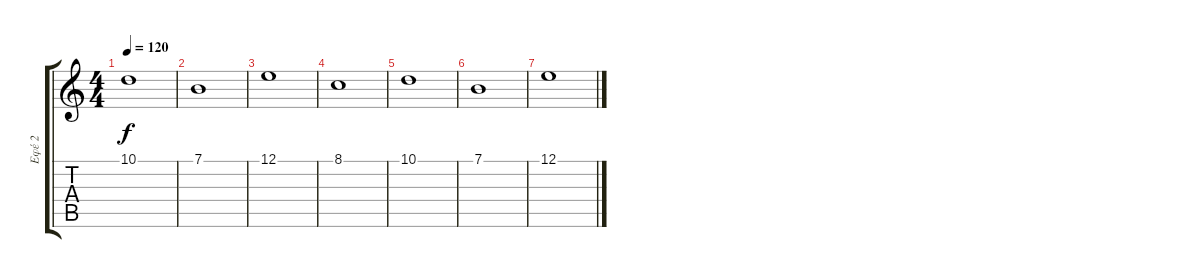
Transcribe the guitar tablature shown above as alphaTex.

\track ("Εφέ 2" "Εφέ 2") {instrument lead6voice}
\staff {score tabs}
\tuning (E4 B3 G3 D3 A2 E2) {hide}
\ts (4 4)
\tempo 120
\clef g2
\ks c
10.1.1{dy f} |
7.1.1 |
12.1.1 |
8.1.1 |
10.1.1 |
7.1.1 |
12.1.1
